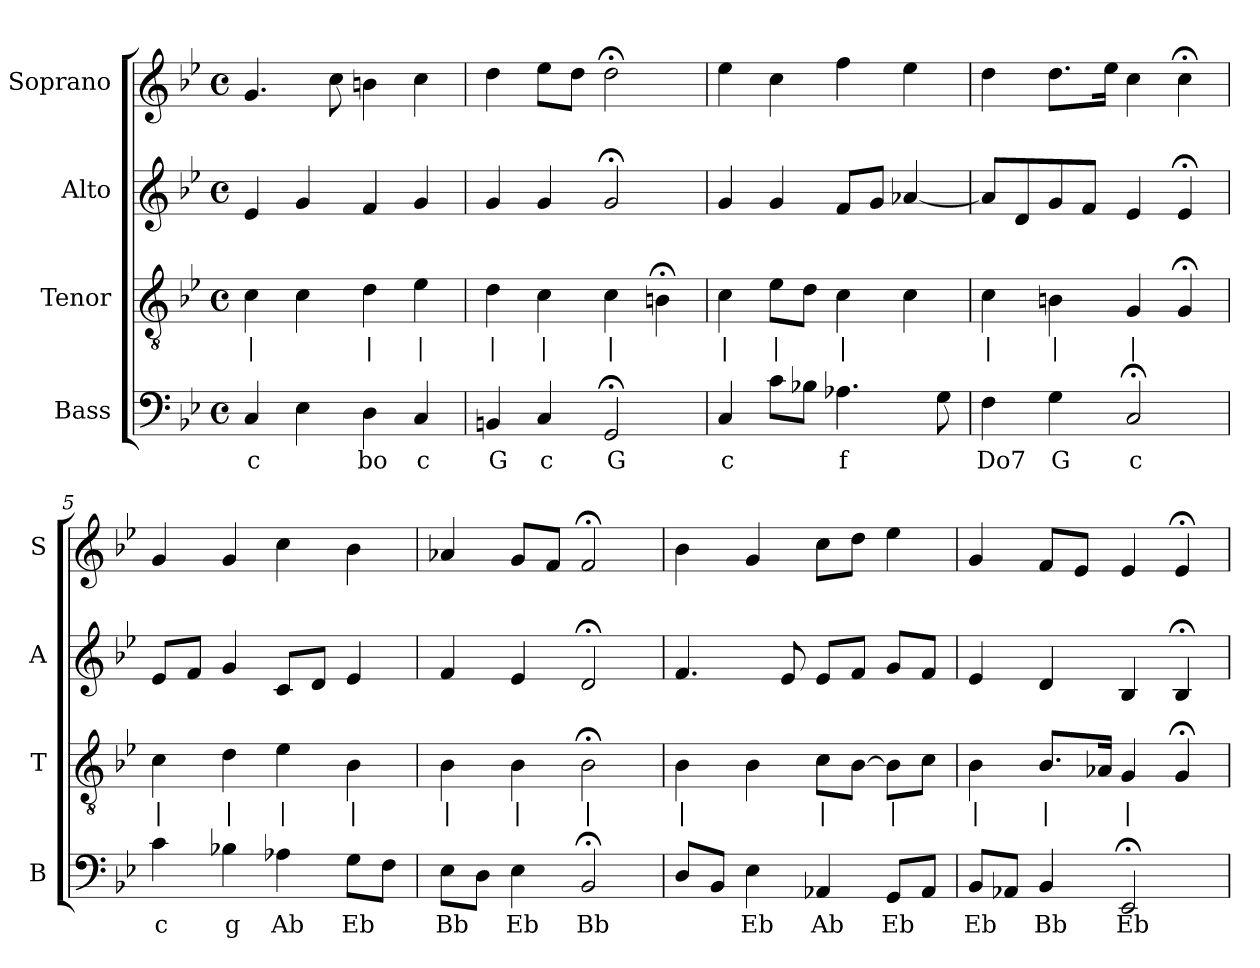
**kern	**text	**kern	**text	**kern	**kern
*part4	*part4	*part3	*part3	*part2	*part1
*staff4	*staff4	*staff3	*staff3	*staff2	*staff1
*I"Bass	*	*I"Tenor	*	*I"Alto	*I"Soprano
*I'B	*	*I'T	*	*I'A	*I'S
*clefF4	*	*clefGv2	*	*clefG2	*clefG2
*k[b-e-]	*	*k[b-e-]	*	*k[b-e-]	*k[b-e-]
*C:dor	*	*C:dor	*	*C:dor	*C:dor
*M4/4	*	*M4/4	*	*M4/4	*M4/4
*met(c)	*	*met(c)	*	*met(c)	*met(c)
*MM100	*	*MM100	*	*MM100	*MM100
=1	=1	=1	=1	=1	=1
4C	c	4c	|	4e-	4.g
4E-	.	4c	.	4g	.
.	.	.	.	.	8cc
4D	bo	4d	|	4f	4bn
4C	c	4e-	|	4g	4cc
=2	=2	=2	=2	=2	=2
4BBn	G	4d	|	4g	4dd
4C	c	4c	|	4g	8ee-L
.	.	.	.	.	8ddJ
2GG;<	G	4c	|	2g;<	2dd;<
.	.	4Bn;<	.	.	.
=3	=3	=3	=3	=3	=3
4C	c	4c	|	4g	4ee-
8cL	.	8e-L	|	4g	4cc
8B-XJ	.	8dJ	.	.	.
4.A-X	f	4c	|	8fL	4ff
.	.	.	.	8gJ	.
.	.	4c	.	[4a-X	4ee-
8G	.	.	.	.	.
=4	=4	=4	=4	=4	=4
4F	Do7	4c	|	8a-L]	4dd
.	.	.	.	8d	.
4G	G	4Bn	|	8g	8.ddL
.	.	.	.	8fJ	.
.	.	.	.	.	16ee-Jk
2C;<	c	4G	|	4e-	4cc
.	.	4G;<	.	4e-;<	4cc;<
=5	=5	=5	=5	=5	=5
4c	c	4c	|	8e-L	4g
.	.	.	.	8fJ	.
4B-X	g	4d	|	4g	4g
4A-X	Ab	4e-	|	8cL	4cc
.	.	.	.	8dJ	.
8GL	Eb	4B-	|	4e-	4b-
8FJ	.	.	.	.	.
=6	=6	=6	=6	=6	=6
8E-L	Bb	4B-	|	4f	4a-X
8DJ	.	.	.	.	.
4E-	Eb	4B-	|	4e-	8gL
.	.	.	.	.	8fJ
2BB-;<	Bb	2B-;<	|	2d;<	2f;<
=7	=7	=7	=7	=7	=7
8DL	.	4B-	|	4.f	4b-
8BB-J	.	.	.	.	.
4E-	Eb	4B-	.	.	4g
.	.	.	.	8e-	.
4AA-X	Ab	8cL	|	8e-L	8ccL
.	.	[8B-J	.	8fJ	8ddJ
8GGL	Eb	8B-L]	|	8gL	4ee-
8AA-J	.	8cJ	.	8fJ	.
=8	=8	=8	=8	=8	=8
8BB-L	Eb	4B-	|	4e-	4g
8AA-XJ	.	.	.	.	.
4BB-	Bb	8.B-L	|	4d	8fL
.	.	.	.	.	8e-J
.	.	16A-XJk	.	.	.
2EE-;<	Eb	4G	|	4B-	4e-
.	.	4G;<	.	4B-;<	4e-;<
=	=	=	=	=	=
*-	*-	*-	*-	*-	*-
